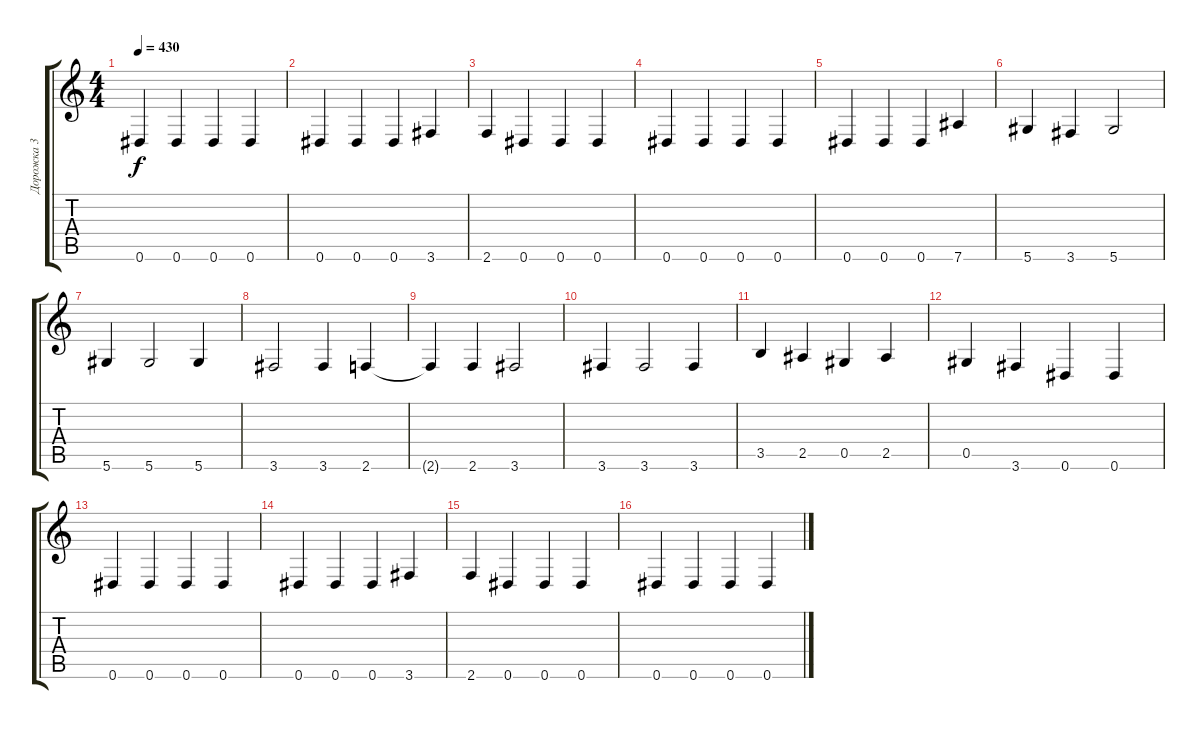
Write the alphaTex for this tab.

\track ("Дорожка 3" "Дорожка 3") {instrument electricbassfinger}
\staff {score tabs}
\tuning (Eb4 Bb3 Gb3 Db3 Ab2 Eb2) {hide}
\ts (4 4)
\tempo 430
\clef g2
\ks c
0.6.4{dy f} 0.6.4 0.6.4 0.6.4 |
0.6.4 0.6.4 0.6.4 3.6.4 |
2.6.4 0.6.4 0.6.4 0.6.4 |
0.6.4 0.6.4 0.6.4 0.6.4 |
0.6.4 0.6.4 0.6.4 7.6.4 |
5.6.4 3.6.4 5.6.2 |
5.6.4 5.6.2 5.6.4 |
3.6.2 3.6.4 2.6.4 |
2.6{t}.4 2.6.4 3.6.2 |
3.6.4 3.6.2 3.6.4 |
3.5.4 2.5.4 0.5.4 2.5.4 |
0.5.4 3.6.4 0.6.4 0.6.4 |
0.6.4 0.6.4 0.6.4 0.6.4 |
0.6.4 0.6.4 0.6.4 3.6.4 |
2.6.4 0.6.4 0.6.4 0.6.4 |
0.6.4 0.6.4 0.6.4 0.6.4
